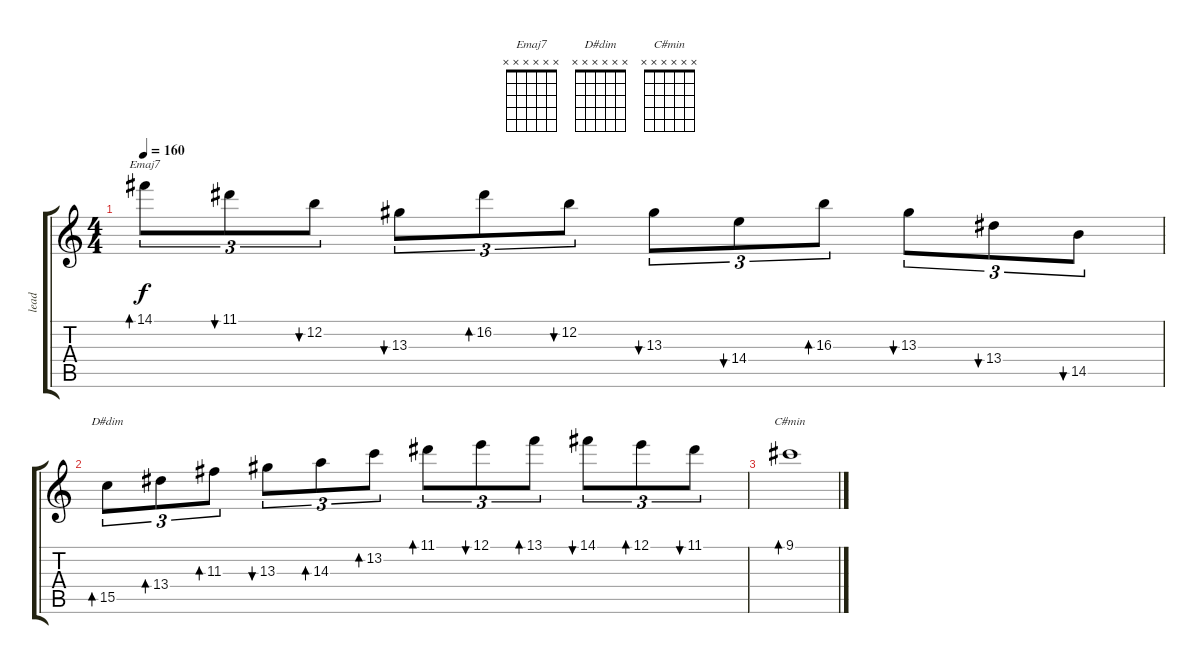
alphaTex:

\track ("lead" "lead") {instrument acousticguitarsteel}
\staff {score tabs}
\tuning (E4 B3 G3 D3 A2 E2) {hide}
\chord ("Emaj7" x x x x x x)
\chord ("D#dim" x x x x x x)
\chord ("C#min" x x x x x x)
\ts (4 4)
\tempo 160
\clef g2
\ks c
14.1.8{tu (3 2) bd 240 ch "Emaj7" dy f} 11.1.8{tu (3 2) bu 240} 12.2.8{tu (3 2) bu 240} 13.3.8{tu (3 2) bu 240} 16.2.8{tu (3 2) bd 240} 12.2.8{tu (3 2) bu 240} 13.3.8{tu (3 2) bu 240} 14.4.8{tu (3 2) bu 240} 16.3.8{tu (3 2) bd 240} 13.3.8{tu (3 2) bu 240} 13.4.8{tu (3 2) bu 240} 14.5.8{tu (3 2) bu 240} |
15.5.8{tu (3 2) bd 240 ch "D#dim"} 13.4.8{tu (3 2) bd 240} 11.3.8{tu (3 2) bd 240} 13.3.8{tu (3 2) bu 240} 14.3.8{tu (3 2) bd 240} 13.2.8{tu (3 2) bd 240} 11.1.8{tu (3 2) bd 240} 12.1.8{tu (3 2) bu 240} 13.1.8{tu (3 2) bd 240} 14.1.8{tu (3 2) bu 240} 12.1.8{tu (3 2) bd 240} 11.1.8{tu (3 2) bu 240} |
9.1.1{bd 240 ch "C#min"}
